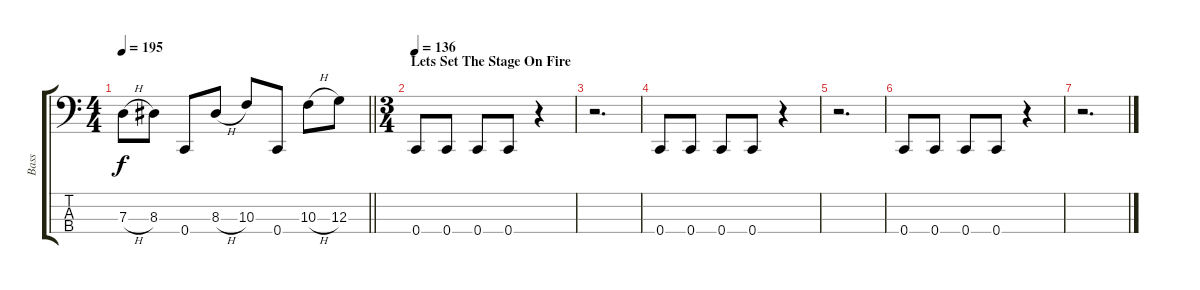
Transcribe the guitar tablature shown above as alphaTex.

\track ("Bass" "Bass") {instrument electricbasspick}
\staff {score tabs}
\tuning (F2 C2 G1 C1) {hide}
\ts (4 4)
\tempo 195
\clef f4
\barLineRight lightlight
\ks c
7.3{h}.8{dy f} 8.3.8 0.4.8 8.3{h}.8 10.3.8 0.4.8 10.3{h}.8 12.3.8 |
\ts (3 4)
\section ("" "Lets Set The Stage On Fire")
\tempo 136
0.4.8 0.4.8 0.4.8 0.4.8 r.4 |
r.2{d} |
0.4.8 0.4.8 0.4.8 0.4.8 r.4 |
r.2{d} |
0.4.8 0.4.8 0.4.8 0.4.8 r.4 |
r.2{d}
